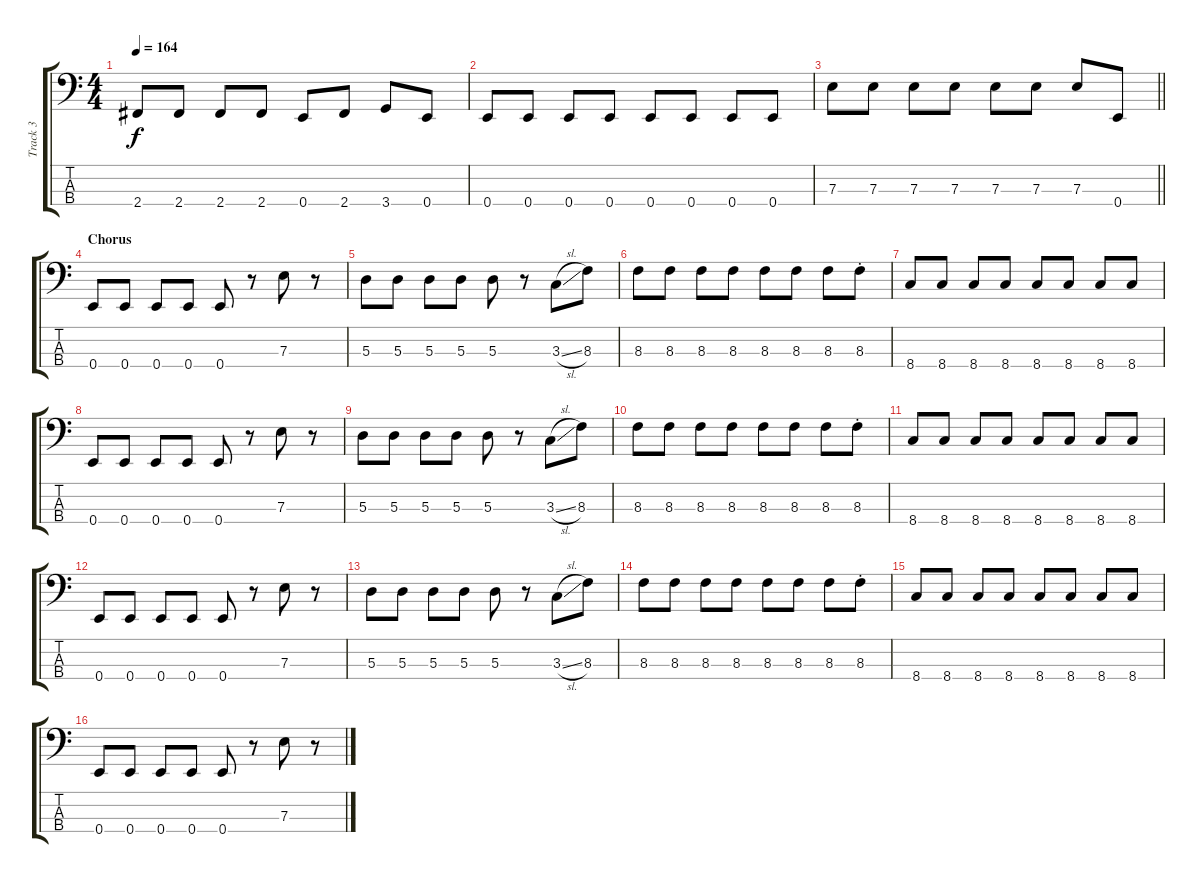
\track ("Track 3" "Track 3") {instrument electricbassfinger}
\staff {score tabs}
\tuning (G2 D2 A1 E1) {hide}
\ts (4 4)
\tempo 164
\clef f4
\ks c
2.4.8{dy f} 2.4.8 2.4.8 2.4.8 0.4.8 2.4.8 3.4.8 0.4.8 |
0.4.8 0.4.8 0.4.8 0.4.8 0.4.8 0.4.8 0.4.8 0.4.8 |
\barLineRight lightlight
7.3.8 7.3.8 7.3.8 7.3.8 7.3.8 7.3.8 7.3.8 0.4.8 |
\section ("" "Chorus")
0.4.8 0.4.8 0.4.8 0.4.8 0.4.8 r.8 7.3.8 r.8 |
5.3.8 5.3.8 5.3.8 5.3.8 5.3.8 r.8 3.3{sl}.8 8.3.8 |
8.3.8 8.3.8 8.3.8 8.3.8 8.3.8 8.3.8 8.3.8 8.3{st}.8 |
8.4.8 8.4.8 8.4.8 8.4.8 8.4.8 8.4.8 8.4.8 8.4.8 |
0.4.8 0.4.8 0.4.8 0.4.8 0.4.8 r.8 7.3.8 r.8 |
5.3.8 5.3.8 5.3.8 5.3.8 5.3.8 r.8 3.3{sl}.8 8.3.8 |
8.3.8 8.3.8 8.3.8 8.3.8 8.3.8 8.3.8 8.3.8 8.3{st}.8 |
8.4.8 8.4.8 8.4.8 8.4.8 8.4.8 8.4.8 8.4.8 8.4.8 |
0.4.8 0.4.8 0.4.8 0.4.8 0.4.8 r.8 7.3.8 r.8 |
5.3.8 5.3.8 5.3.8 5.3.8 5.3.8 r.8 3.3{sl}.8 8.3.8 |
8.3.8 8.3.8 8.3.8 8.3.8 8.3.8 8.3.8 8.3.8 8.3{st}.8 |
8.4.8 8.4.8 8.4.8 8.4.8 8.4.8 8.4.8 8.4.8 8.4.8 |
0.4.8 0.4.8 0.4.8 0.4.8 0.4.8 r.8 7.3.8 r.8
